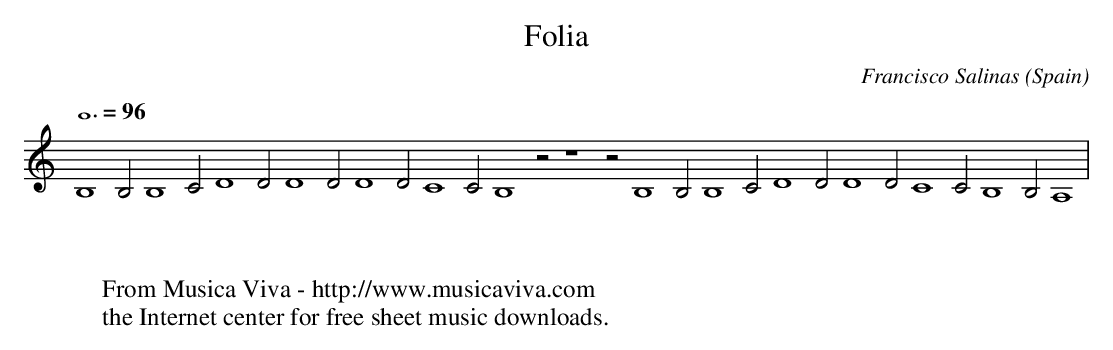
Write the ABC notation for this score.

X:1
T:Folia
C:Francisco Salinas
O:Spain
M:none
L:1/2
Q:3/2=96
K:Am
B,2B, B,2C D2D D2D D2D C2C B,2 z z2 z B,2B, B,2C D2D D2D C2C B,2B, A,2|
W:
W:
W:  From Musica Viva - http://www.musicaviva.com
W:  the Internet center for free sheet music downloads.
